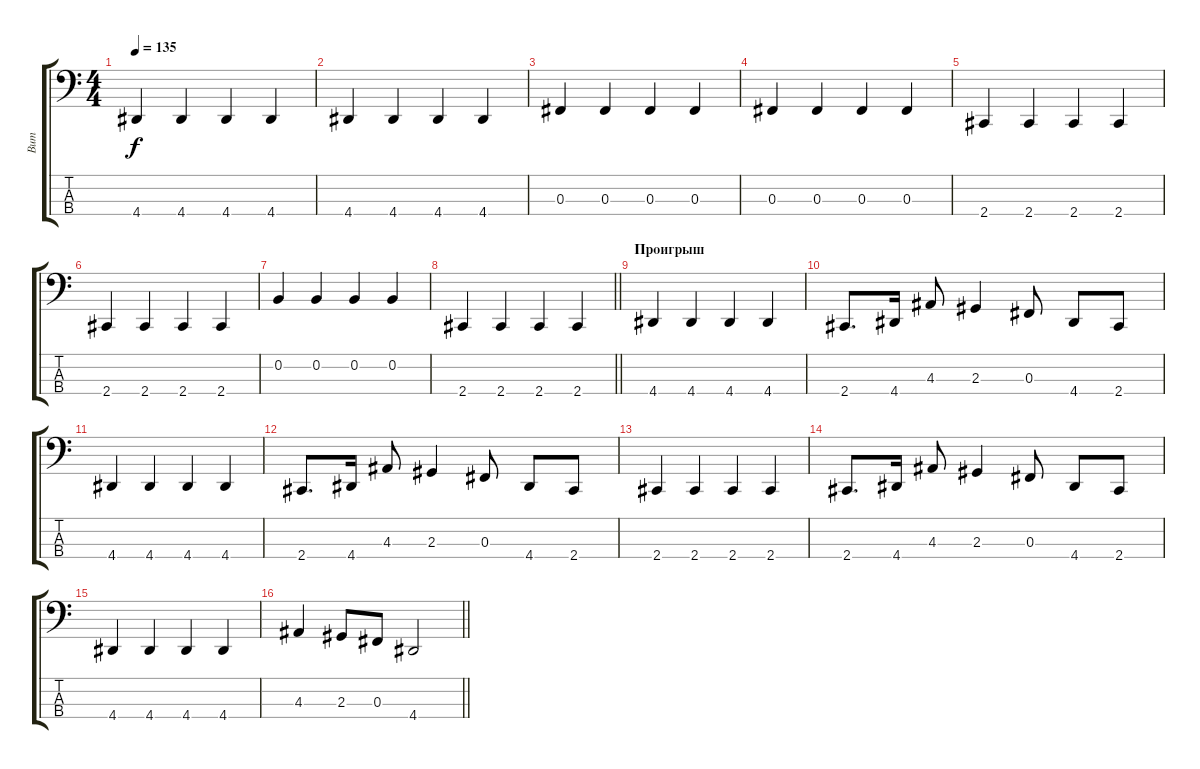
\track ("Вит" "Вит") {instrument electricbasspick}
\staff {score tabs}
\tuning (E2 B1 Gb1 B0) {hide}
\ts (4 4)
\tempo 135
\clef f4
\ks c
4.4.4{dy f} 4.4.4 4.4.4 4.4.4 |
4.4.4 4.4.4 4.4.4 4.4.4 |
0.3.4 0.3.4 0.3.4 0.3.4 |
0.3.4 0.3.4 0.3.4 0.3.4 |
2.4.4 2.4.4 2.4.4 2.4.4 |
2.4.4 2.4.4 2.4.4 2.4.4 |
0.2.4 0.2.4 0.2.4 0.2.4 |
\barLineRight lightlight
2.4.4 2.4.4 2.4.4 2.4.4 |
\section ("" "Проигрыш")
4.4.4 4.4.4 4.4.4 4.4.4 |
2.4.8{d} 4.4.16 4.3.8 2.3.4 0.3.8 4.4.8 2.4.8 |
4.4.4 4.4.4 4.4.4 4.4.4 |
2.4.8{d} 4.4.16 4.3.8 2.3.4 0.3.8 4.4.8 2.4.8 |
2.4.4 2.4.4 2.4.4 2.4.4 |
2.4.8{d} 4.4.16 4.3.8 2.3.4 0.3.8 4.4.8 2.4.8 |
4.4.4 4.4.4 4.4.4 4.4.4 |
\barLineRight lightlight
4.3.4 2.3.8 0.3.8 4.4.2
